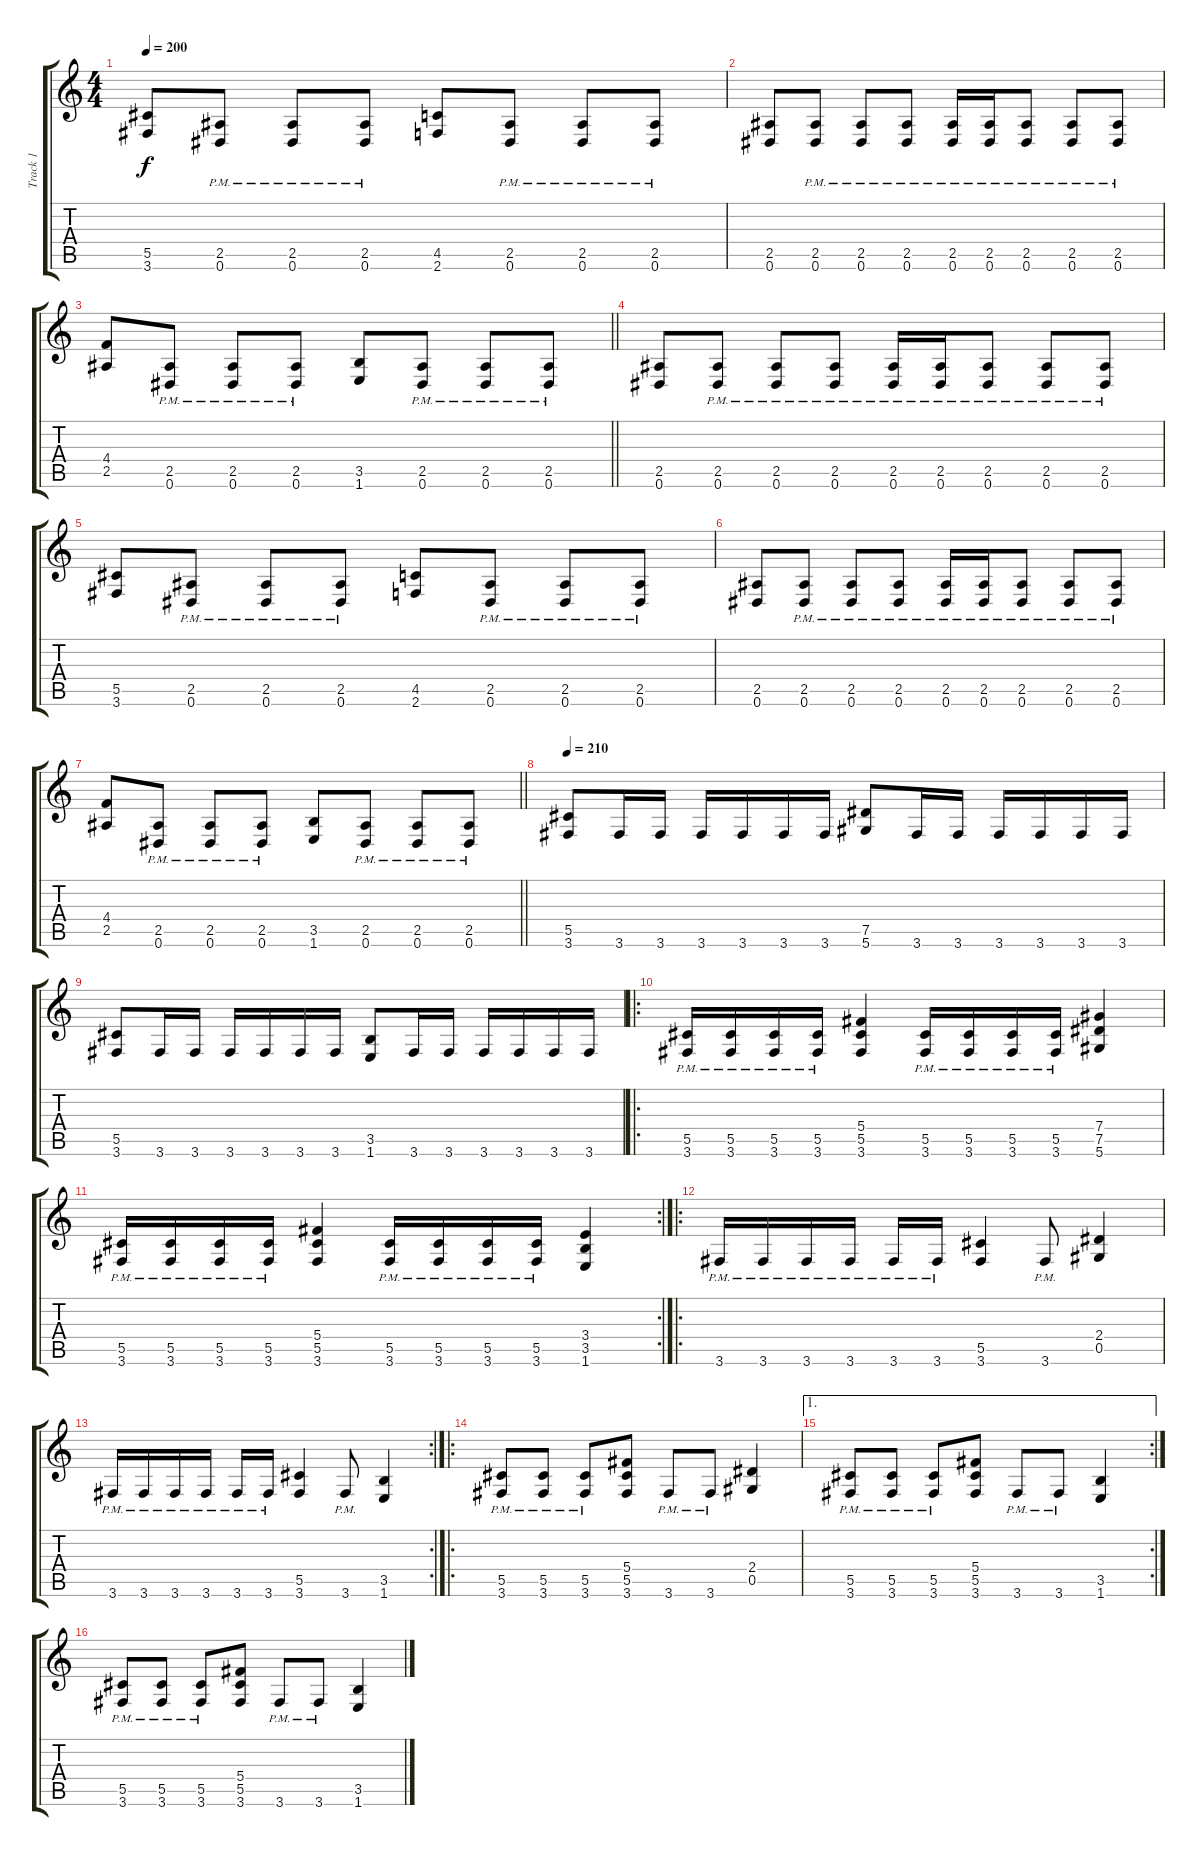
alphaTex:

\track ("Track 1" "Track 1") {instrument distortionguitar}
\staff {score tabs}
\tuning (Eb4 Bb3 Gb3 Db3 Ab2 Eb2) {hide}
\ts (4 4)
\tempo 200
\clef g2
\ks c
(5.5 3.6).8{dy f} (2.5{pm} 0.6{pm}).8 (2.5{pm} 0.6{pm}).8 (2.5{pm} 0.6{pm}).8 (4.5 2.6).8 (2.5{pm} 0.6{pm}).8 (2.5{pm} 0.6{pm}).8 (2.5{pm} 0.6{pm}).8 |
(2.5 0.6).8 (2.5{pm} 0.6{pm}).8 (2.5{pm} 0.6{pm}).8 (2.5{pm} 0.6{pm}).8 (2.5{pm} 0.6{pm}).16 (2.5{pm} 0.6{pm}).16 (2.5{pm} 0.6{pm}).8 (2.5{pm} 0.6{pm}).8 (2.5{pm} 0.6{pm}).8 |
\barLineRight lightlight
(4.4 2.5).8 (2.5{pm} 0.6{pm}).8 (2.5{pm} 0.6{pm}).8 (2.5{pm} 0.6{pm}).8 (3.5 1.6).8 (2.5{pm} 0.6{pm}).8 (2.5{pm} 0.6{pm}).8 (2.5{pm} 0.6{pm}).8 |
(2.5 0.6).8 (2.5{pm} 0.6{pm}).8 (2.5{pm} 0.6{pm}).8 (2.5{pm} 0.6{pm}).8 (2.5{pm} 0.6{pm}).16 (2.5{pm} 0.6{pm}).16 (2.5{pm} 0.6{pm}).8 (2.5{pm} 0.6{pm}).8 (2.5{pm} 0.6{pm}).8 |
(5.5 3.6).8 (2.5{pm} 0.6{pm}).8 (2.5{pm} 0.6{pm}).8 (2.5{pm} 0.6{pm}).8 (4.5 2.6).8 (2.5{pm} 0.6{pm}).8 (2.5{pm} 0.6{pm}).8 (2.5{pm} 0.6{pm}).8 |
(2.5 0.6).8 (2.5{pm} 0.6{pm}).8 (2.5{pm} 0.6{pm}).8 (2.5{pm} 0.6{pm}).8 (2.5{pm} 0.6{pm}).16 (2.5{pm} 0.6{pm}).16 (2.5{pm} 0.6{pm}).8 (2.5{pm} 0.6{pm}).8 (2.5{pm} 0.6{pm}).8 |
\barLineRight lightlight
(4.4 2.5).8 (2.5{pm} 0.6{pm}).8 (2.5{pm} 0.6{pm}).8 (2.5{pm} 0.6{pm}).8 (3.5 1.6).8 (2.5{pm} 0.6{pm}).8 (2.5{pm} 0.6{pm}).8 (2.5{pm} 0.6{pm}).8 |
\tempo 210
(5.5 3.6).8 3.6.16 3.6.16 3.6.16 3.6.16 3.6.16 3.6.16 (7.5 5.6).8 3.6.16 3.6.16 3.6.16 3.6.16 3.6.16 3.6.16 |
(5.5 3.6).8 3.6.16 3.6.16 3.6.16 3.6.16 3.6.16 3.6.16 (3.5 1.6).8 3.6.16 3.6.16 3.6.16 3.6.16 3.6.16 3.6.16 |
\ro
(5.5{pm} 3.6{pm}).16 (5.5{pm} 3.6{pm}).16 (5.5{pm} 3.6{pm}).16 (5.5{pm} 3.6{pm}).16 (5.4 5.5 3.6).4 (5.5{pm} 3.6{pm}).16 (5.5{pm} 3.6{pm}).16 (5.5{pm} 3.6{pm}).16 (5.5{pm} 3.6{pm}).16 (7.4 7.5 5.6).4 |
\rc 2
(5.5{pm} 3.6{pm}).16 (5.5{pm} 3.6{pm}).16 (5.5{pm} 3.6{pm}).16 (5.5{pm} 3.6{pm}).16 (5.4 5.5 3.6).4 (5.5{pm} 3.6{pm}).16 (5.5{pm} 3.6{pm}).16 (5.5{pm} 3.6{pm}).16 (5.5{pm} 3.6{pm}).16 (3.4 3.5 1.6).4 |
\ro
3.6{pm}.16 3.6{pm}.16 3.6{pm}.16 3.6{pm}.16 3.6{pm}.16 3.6{pm}.16 (5.5 3.6).4 3.6{pm}.8 (2.4 0.5).4 |
\rc 2
3.6{pm}.16 3.6{pm}.16 3.6{pm}.16 3.6{pm}.16 3.6{pm}.16 3.6{pm}.16 (5.5 3.6).4 3.6{pm}.8 (3.5 1.6).4 |
\ro
(5.5{pm} 3.6{pm}).8 (5.5{pm} 3.6{pm}).8 (5.5{pm} 3.6{pm}).8 (5.4 5.5 3.6).8 3.6{pm}.8 3.6{pm}.8 (2.4 0.5).4 |
\ae 1
\rc 2
(5.5{pm} 3.6{pm}).8 (5.5{pm} 3.6{pm}).8 (5.5{pm} 3.6{pm}).8 (5.4 5.5 3.6).8 3.6{pm}.8 3.6{pm}.8 (3.5 1.6).4 |
(5.5{pm} 3.6{pm}).8 (5.5{pm} 3.6{pm}).8 (5.5{pm} 3.6{pm}).8 (5.4 5.5 3.6).8 3.6{pm}.8 3.6{pm}.8 (3.5 1.6).4
